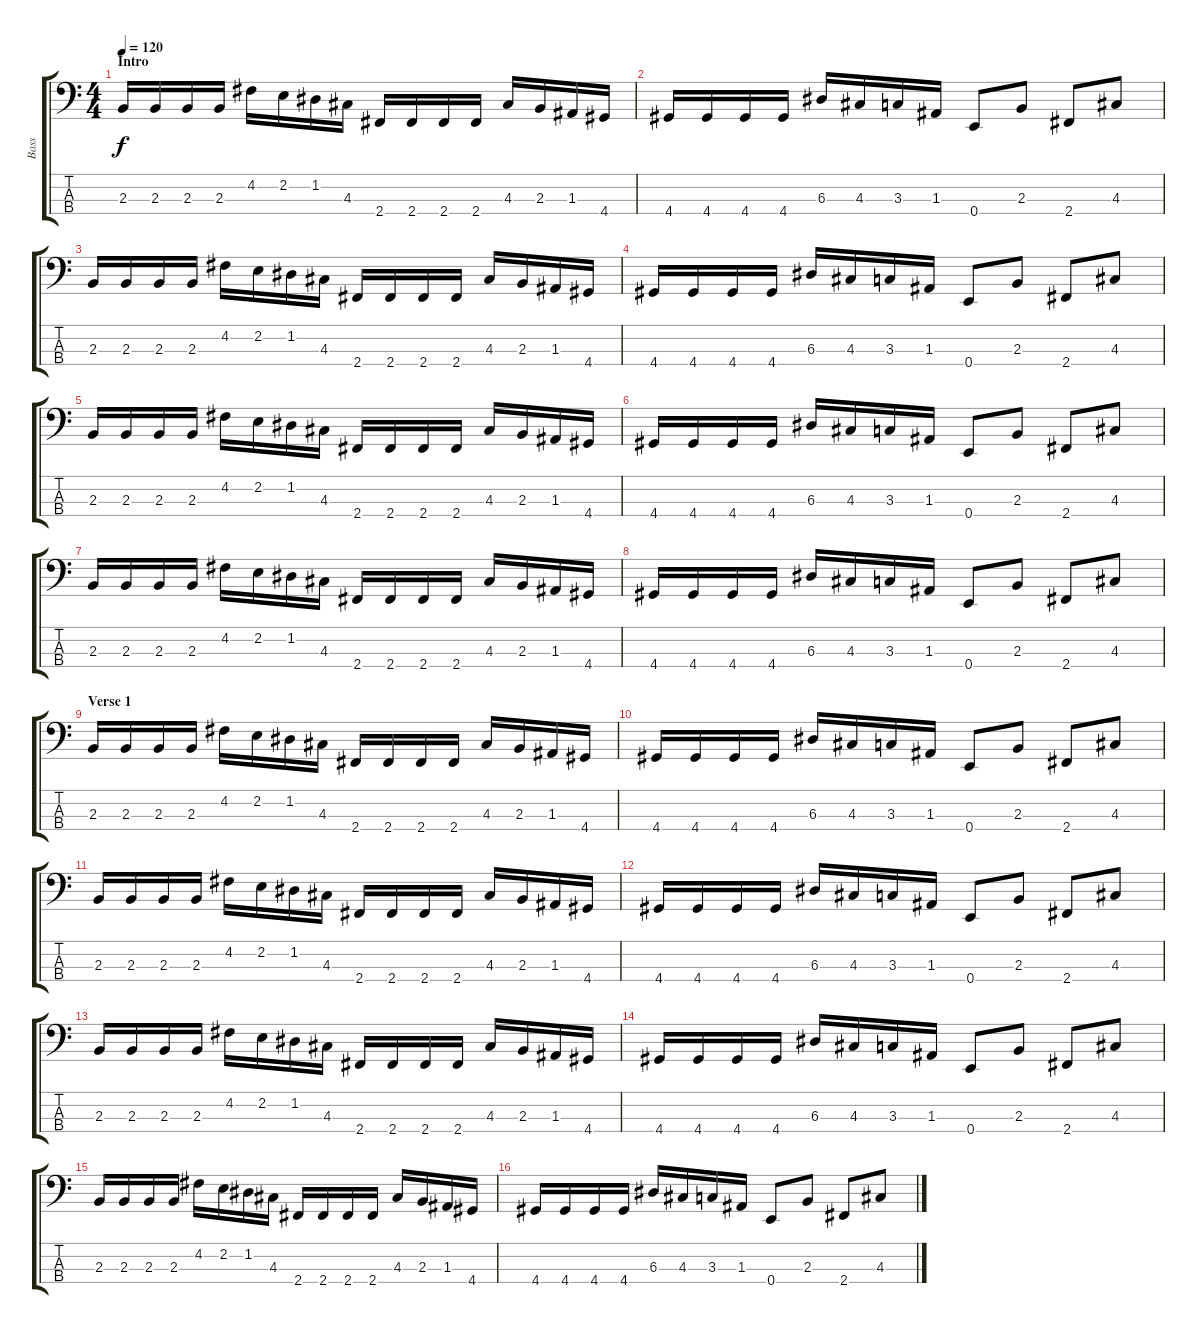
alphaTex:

\track ("Bass" "Bass") {instrument electricbasspick}
\staff {score tabs}
\tuning (G2 D2 A1 E1) {hide}
\ts (4 4)
\section ("" "Intro")
\tempo 120
\clef f4
\ks c
2.3.16{dy f instrument electricbasspick} 2.3.16 2.3.16 2.3.16 4.2.16 2.2.16 1.2.16 4.3.16 2.4.16 2.4.16 2.4.16 2.4.16 4.3.16 2.3.16 1.3.16 4.4.16 |
4.4.16 4.4.16 4.4.16 4.4.16 6.3.16 4.3.16 3.3.16 1.3.16 0.4.8 2.3.8 2.4.8 4.3.8 |
2.3.16 2.3.16 2.3.16 2.3.16 4.2.16 2.2.16 1.2.16 4.3.16 2.4.16 2.4.16 2.4.16 2.4.16 4.3.16 2.3.16 1.3.16 4.4.16 |
4.4.16 4.4.16 4.4.16 4.4.16 6.3.16 4.3.16 3.3.16 1.3.16 0.4.8 2.3.8 2.4.8 4.3.8 |
2.3.16 2.3.16 2.3.16 2.3.16 4.2.16 2.2.16 1.2.16 4.3.16 2.4.16 2.4.16 2.4.16 2.4.16 4.3.16 2.3.16 1.3.16 4.4.16 |
4.4.16 4.4.16 4.4.16 4.4.16 6.3.16 4.3.16 3.3.16 1.3.16 0.4.8 2.3.8 2.4.8 4.3.8 |
2.3.16 2.3.16 2.3.16 2.3.16 4.2.16 2.2.16 1.2.16 4.3.16 2.4.16 2.4.16 2.4.16 2.4.16 4.3.16 2.3.16 1.3.16 4.4.16 |
4.4.16 4.4.16 4.4.16 4.4.16 6.3.16 4.3.16 3.3.16 1.3.16 0.4.8 2.3.8 2.4.8 4.3.8 |
\section ("" "Verse 1")
2.3.16 2.3.16 2.3.16 2.3.16 4.2.16 2.2.16 1.2.16 4.3.16 2.4.16 2.4.16 2.4.16 2.4.16 4.3.16 2.3.16 1.3.16 4.4.16 |
4.4.16 4.4.16 4.4.16 4.4.16 6.3.16 4.3.16 3.3.16 1.3.16 0.4.8 2.3.8 2.4.8 4.3.8 |
2.3.16 2.3.16 2.3.16 2.3.16 4.2.16 2.2.16 1.2.16 4.3.16 2.4.16 2.4.16 2.4.16 2.4.16 4.3.16 2.3.16 1.3.16 4.4.16 |
4.4.16 4.4.16 4.4.16 4.4.16 6.3.16 4.3.16 3.3.16 1.3.16 0.4.8 2.3.8 2.4.8 4.3.8 |
2.3.16 2.3.16 2.3.16 2.3.16 4.2.16 2.2.16 1.2.16 4.3.16 2.4.16 2.4.16 2.4.16 2.4.16 4.3.16 2.3.16 1.3.16 4.4.16 |
4.4.16 4.4.16 4.4.16 4.4.16 6.3.16 4.3.16 3.3.16 1.3.16 0.4.8 2.3.8 2.4.8 4.3.8 |
2.3.16 2.3.16 2.3.16 2.3.16 4.2.16 2.2.16 1.2.16 4.3.16 2.4.16 2.4.16 2.4.16 2.4.16 4.3.16 2.3.16 1.3.16 4.4.16 |
4.4.16 4.4.16 4.4.16 4.4.16 6.3.16 4.3.16 3.3.16 1.3.16 0.4.8 2.3.8 2.4.8 4.3.8
